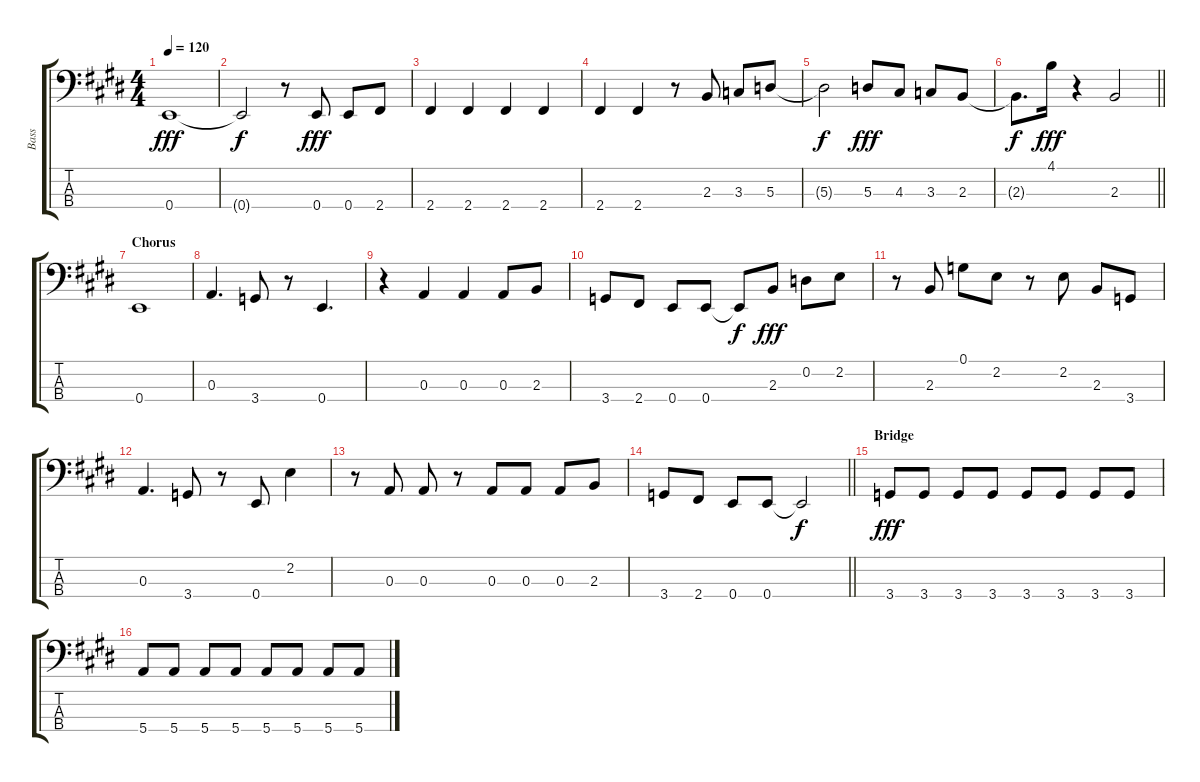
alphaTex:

\track ("Bass" "Bass") {instrument electricbasspick}
\staff {score tabs}
\tuning (G2 D2 A1 E1) {hide}
\ts (4 4)
\tempo 120
\clef f4
\ks e
0.4.1{dy fff} |
0.4{t}.2{dy f} r.8 0.4.8{dy fff} 0.4.8 2.4.8 |
2.4.4 2.4.4 2.4.4 2.4.4 |
2.4.4 2.4.4 r.8 2.3.8 3.3.8 5.3.8 |
5.3{t}.2{dy f} 5.3.8{dy fff} 4.3.8 3.3.8 2.3.8 |
\barLineRight lightlight
2.3{t}.8{d dy f} 4.1.16{dy fff} r.4 2.3.2 |
\section ("" "Chorus")
0.4.1 |
0.3.4{d} 3.4.8 r.8 0.4.4{d} |
r.4 0.3.4 0.3.4 0.3.8 2.3.8 |
3.4.8 2.4.8 0.4.8 0.4.8 0.4{t}.8{dy f} 2.3.8{dy fff} 0.2.8 2.2.8 |
r.8 2.3.8 0.1.8 2.2.8 r.8 2.2.8 2.3.8 3.4.8 |
0.3.4{d} 3.4.8 r.8 0.4.8 2.2.4 |
r.8 0.3.8 0.3.8 r.8 0.3.8 0.3.8 0.3.8 2.3.8 |
\barLineRight lightlight
3.4.8 2.4.8 0.4.8 0.4.8 0.4{t}.2{dy f} |
\section ("" "Bridge")
3.4.8{dy fff} 3.4.8 3.4.8 3.4.8 3.4.8 3.4.8 3.4.8 3.4.8 |
5.4.8 5.4.8 5.4.8 5.4.8 5.4.8 5.4.8 5.4.8 5.4.8
